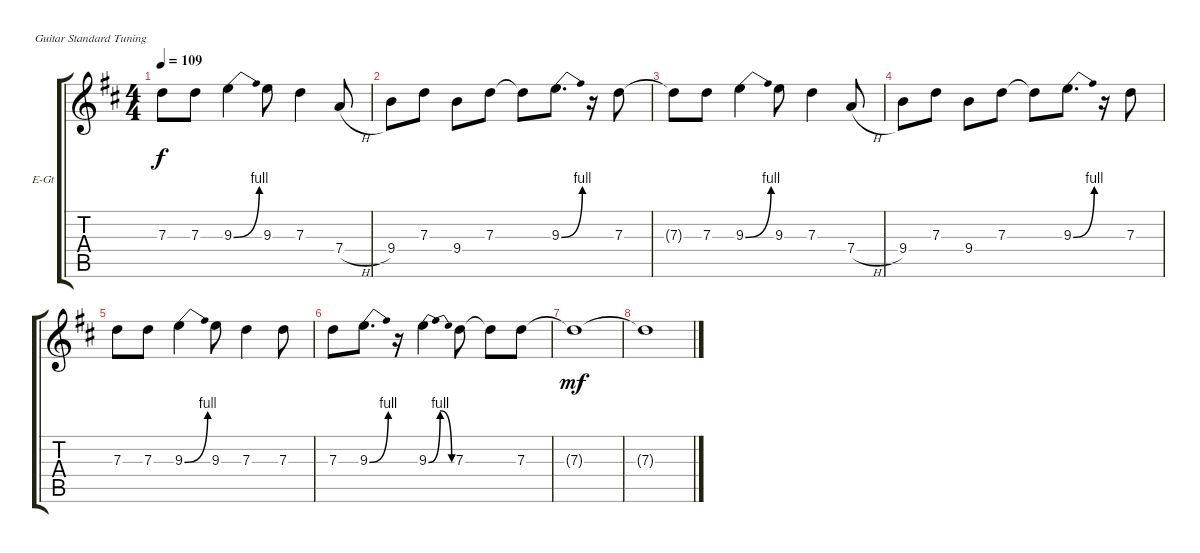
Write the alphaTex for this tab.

\bracketExtendMode groupsimilarinstruments
\firstSystemTrackNameOrientation horizontal
\otherSystemsTrackNameOrientation horizontal
\track ("Lead Guitar" "E-Gt") {instrument distortionguitar}
\staff {score tabs}
\tuning (E4 B3 G3 D3 A2 E2)
\ts (4 4)
\tempo 109
\clef g2
\ks d
7.3{t}.8{dy f} 7.3.8 9.3{be (bend 0 0 60 4)}.4 9.3.8 7.3.4 7.4{h}.8 |
9.4.8 7.3.8 9.4.8 7.3.8 7.3{t}.8 9.3{be (bend 0 0 15 4)}.8{d} r.16 7.3.8 |
7.3{t}.8 7.3.8 9.3{be (bend 0 0 60 4)}.4 9.3.8 7.3.4 7.4{h}.8 |
9.4.8 7.3.8 9.4.8 7.3.8 7.3{t}.8 9.3{be (bend 0 0 15 4)}.8{d} r.16 7.3.8 |
7.3.8 7.3.8 9.3{be (bend 0 0 60 4)}.4 9.3.8 7.3.4 7.3.8 |
7.3.8 9.3{be (bend 0 0 15 4)}.8{d} r.16 9.3{be (bendrelease 0 0 10.2 4 20.4 4 30 0)}.4 7.3.8 7.3{t}.8 7.3.8 |
7.3{t}.1{dy mf} |
7.3{t}.1
